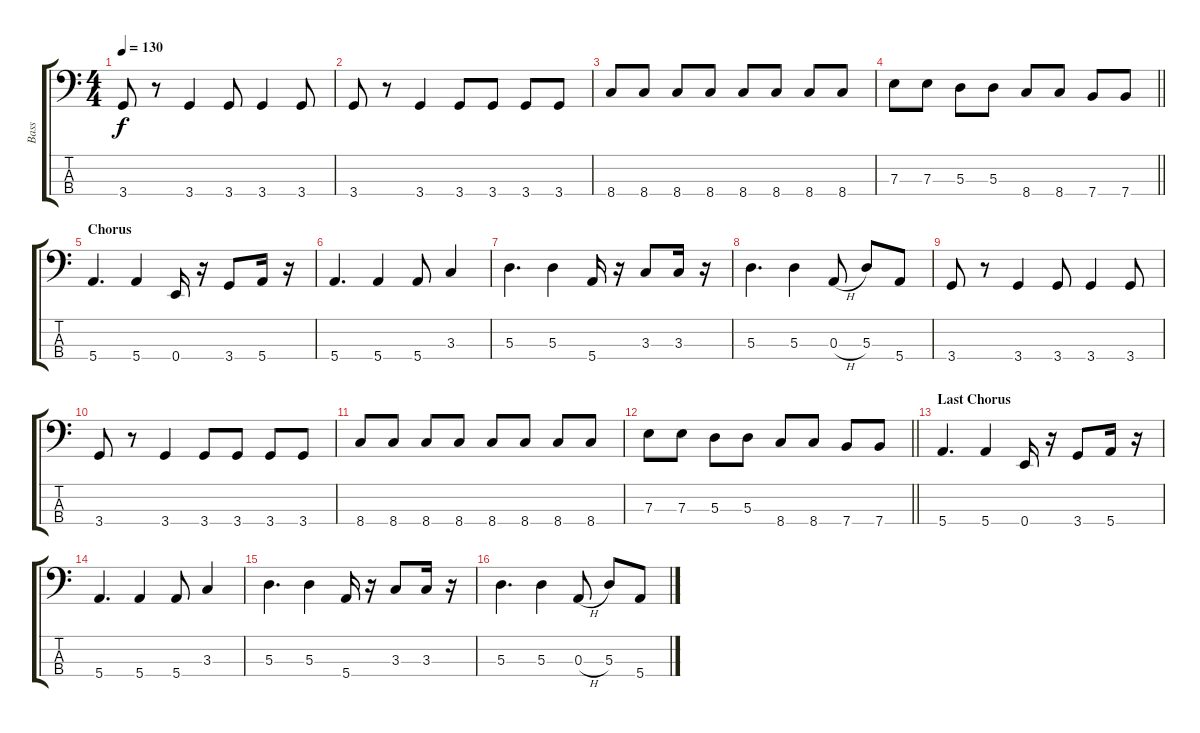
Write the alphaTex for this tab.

\track ("Bass" "Bass") {instrument electricbassfinger}
\staff {score tabs}
\tuning (G2 D2 A1 E1) {hide}
\ts (4 4)
\tempo 130
\clef f4
\ks c
3.4.8{dy f} r.8 3.4.4 3.4.8 3.4.4 3.4.8 |
3.4.8 r.8 3.4.4 3.4.8 3.4.8 3.4.8 3.4.8 |
8.4.8 8.4.8 8.4.8 8.4.8 8.4.8 8.4.8 8.4.8 8.4.8 |
\barLineRight lightlight
7.3.8 7.3.8 5.3.8 5.3.8 8.4.8 8.4.8 7.4.8 7.4.8 |
\section ("" "Chorus")
5.4.4{d} 5.4.4 0.4.16 r.16 3.4.8 5.4.16 r.16 |
5.4.4{d} 5.4.4 5.4.8 3.3.4 |
5.3.4{d} 5.3.4 5.4.16 r.16 3.3.8 3.3.16 r.16 |
5.3.4{d} 5.3.4 0.3{h}.8 5.3.8 5.4.8 |
3.4.8 r.8 3.4.4 3.4.8 3.4.4 3.4.8 |
3.4.8 r.8 3.4.4 3.4.8 3.4.8 3.4.8 3.4.8 |
8.4.8 8.4.8 8.4.8 8.4.8 8.4.8 8.4.8 8.4.8 8.4.8 |
\barLineRight lightlight
7.3.8 7.3.8 5.3.8 5.3.8 8.4.8 8.4.8 7.4.8 7.4.8 |
\section ("" "Last Chorus")
5.4.4{d} 5.4.4 0.4.16 r.16 3.4.8 5.4.16 r.16 |
5.4.4{d} 5.4.4 5.4.8 3.3.4 |
5.3.4{d} 5.3.4 5.4.16 r.16 3.3.8 3.3.16 r.16 |
5.3.4{d} 5.3.4 0.3{h}.8 5.3.8 5.4.8
